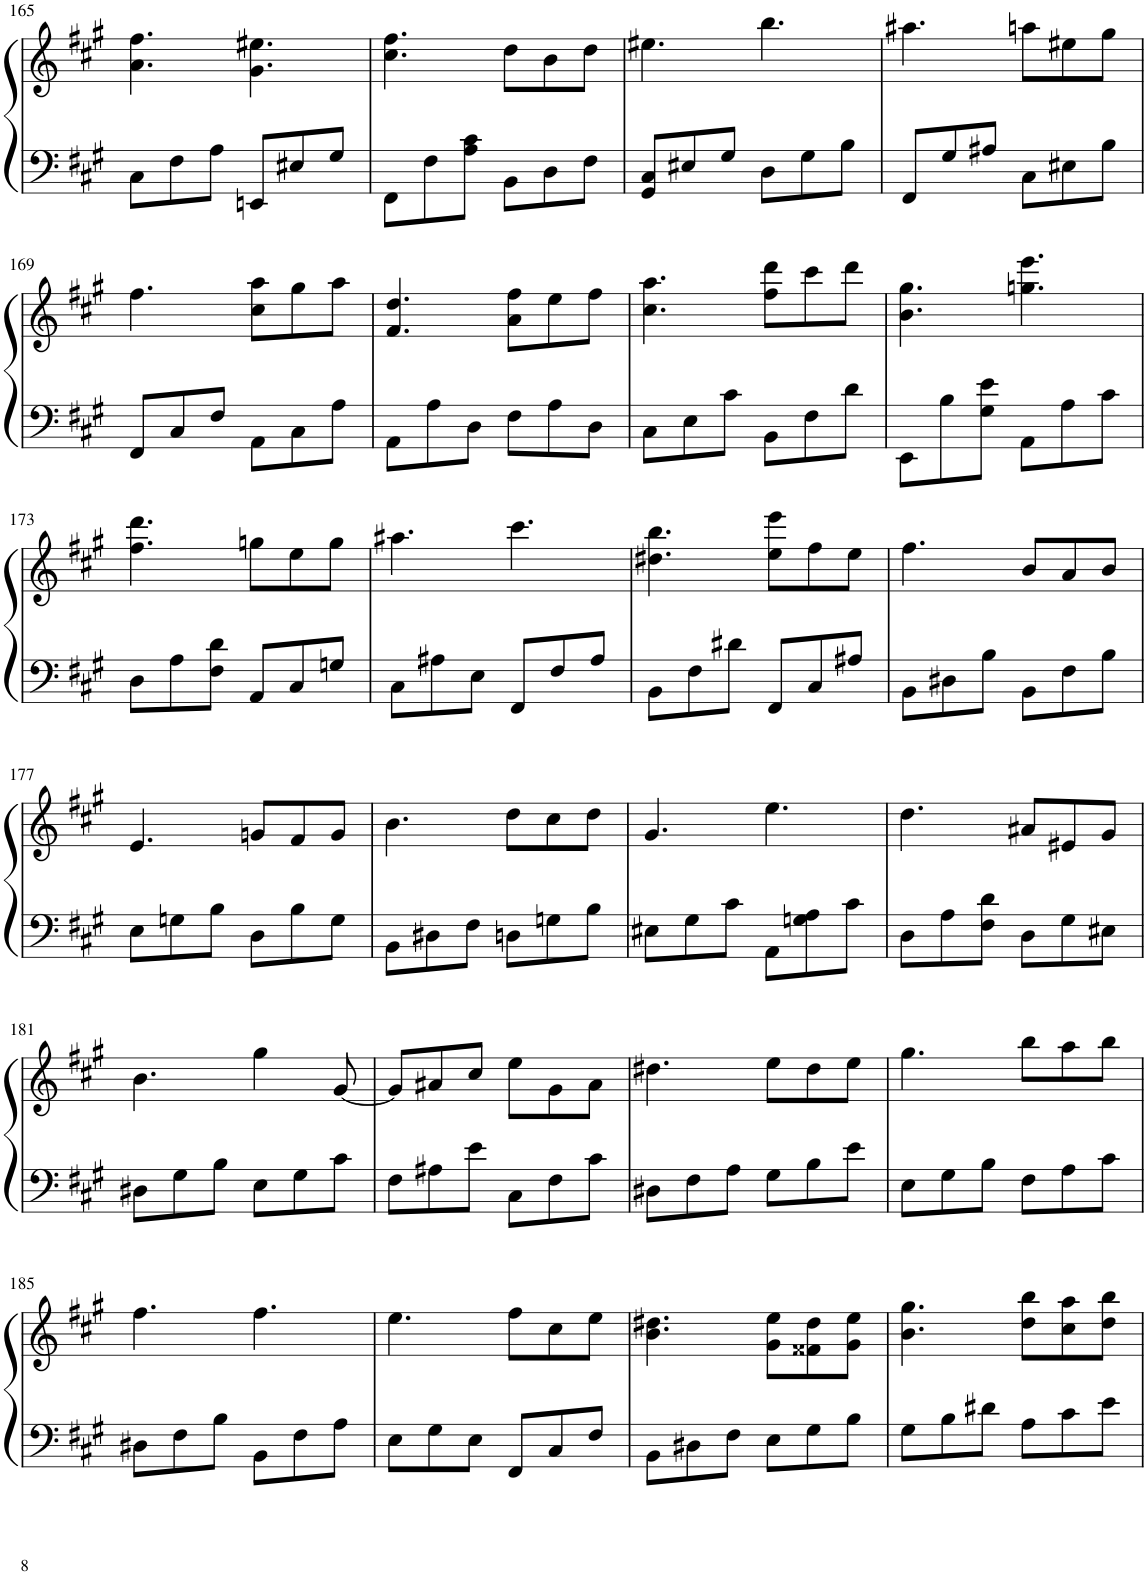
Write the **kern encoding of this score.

**kern	**kern
*part1	*part1
*staff2	*staff1
*I"unbenannt2	*
!!LO:PB:g=z
*clefF4	*clefG2
*k[f#c#g#]	*k[f#c#g#]
*M6/8	*M6/8
=165	=165
8C#\L	4.a\ 4.ff#\
8F#\	.
8A\J	.
8EEn/L	4.g#\ 4.ee#X\
8E#X/	.
8G#/J	.
=166	=166
8FF#\L	4.cc#\ 4.ff#\
8F#\	.
8A\ 8c#\J	.
8BB\L	8dd\L
8D\	8b\
8F#\J	8dd\J
=167	=167
8GG#/ 8C#/L	4.ee#X\
8E#X/	.
8G#/J	.
8D\L	4.bb\
8G#\	.
8B\J	.
=168	=168
8FF#/L	4.aa#X\
8G#/	.
8A#X/J	.
8C#\L	8aan\L
8E#X\	8ee#X\
8B\J	8gg#\J
!!LO:LB:g=z
=169	=169
8FF#/L	4.ff#\
8C#/	.
8F#/J	.
8AA\L	8cc#\ 8aa\L
8C#\	8gg#\
8A\J	8aa\J
=170	=170
8AA\L	4.f#/ 4.dd/
8A\	.
8D\J	.
8F#\L	8a\ 8ff#\L
8A\	8ee\
8D\J	8ff#\J
=171	=171
8C#\L	4.cc#\ 4.aa\
8E\	.
8c#\J	.
8BB\L	8ff#\ 8ddd\L
8F#\	8ccc#\
8d\J	8ddd\J
=172	=172
8EE\L	4.b\ 4.gg#\
8B\	.
8G#\ 8e\J	.
8AA\L	4.ggn\ 4.eee\
8A\	.
8c#\J	.
!!LO:LB:g=z
=173	=173
8D\L	4.ff#\ 4.ddd\
8A\	.
8F#\ 8d\J	.
8AA/L	8ggn\L
8C#/	8ee\
8Gn/J	8gg\J
=174	=174
8C#\L	4.aa#X\
8A#X\	.
8E\J	.
8FF#/L	4.ccc#\
8F#/	.
8A#/J	.
=175	=175
8BB\L	4.dd#X\ 4.bb\
8F#\	.
8d#X\J	.
8FF#/L	8ee\ 8eee\L
8C#/	8ff#\
8A#X/J	8ee\J
=176	=176
8BB\L	4.ff#\
8D#X\	.
8B\J	.
8BB\L	8b/L
8F#\	8a/
8B\J	8b/J
!!LO:LB:g=z
=177	=177
8E\L	4.e/
8Gn\	.
8B\J	.
8D\L	8gn/L
8B\	8f#/
8G\J	8g/J
=178	=178
8BB\L	4.b\
8D#X\	.
8F#\J	.
8Dn\L	8dd\L
8Gn\	8cc#\
8B\J	8dd\J
=179	=179
8E#X\L	4.g#/
8G#\	.
8c#\J	.
8AA\L	4.ee\
8Gn\ 8A\	.
8c#\J	.
=180	=180
8D\L	4.dd\
8A\	.
8F#\ 8d\J	.
8D\L	8a#X/L
8G#\	8e#X/
8E#X\J	8g#/J
!!LO:LB:g=z
=181	=181
8D#X\L	4.b\
8G#\	.
8B\J	.
8E\L	4gg#\
8G#\	.
8c#\J	[8g#/
=182	=182
8F#\L	8g#/L]
8A#X\	8a#X/
8e\J	8cc#/J
8C#\L	8ee\L
8F#\	8g#\
8c#\J	8a#\J
=183	=183
8D#X\L	4.dd#X\
8F#\	.
8A\J	.
8G#\L	8ee\L
8B\	8dd#\
8e\J	8ee\J
=184	=184
8E\L	4.gg#\
8G#\	.
8B\J	.
8F#\L	8bb\L
8A\	8aa\
8c#\J	8bb\J
!!LO:LB:g=z
=185	=185
8D#X\L	4.ff#\
8F#\	.
8B\J	.
8BB\L	4.ff#\
8F#\	.
8A\J	.
=186	=186
8E\L	4.ee\
8G#\	.
8E\J	.
8FF#/L	8ff#\L
8C#/	8cc#\
8F#/J	8ee\J
=187	=187
8BB\L	4.b\ 4.dd#X\
8D#X\	.
8F#\J	.
8E\L	8g#\ 8ee\L
8G#\	8f##X\ 8dd#\
8B\J	8g#\ 8ee\J
=188	=188
8G#\L	4.b\ 4.gg#\
8B\	.
8d#X\J	.
8A\L	8dd\ 8bb\L
8c#\	8cc#\ 8aa\
8e\J	8dd\ 8bb\J
=	=
*-	*-
